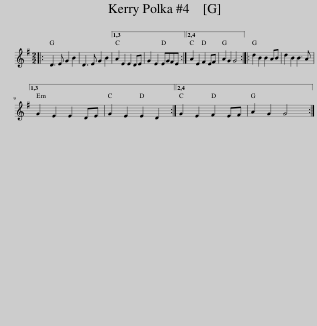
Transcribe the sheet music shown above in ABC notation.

X:1
L:1/8
M:2/2
I:linebreak $
K:G
V:1 treble
V:1
|: D3 E G2 B2 | D3 E G2 B2 |1,3 A2 E2 E2 DE | G2 E2 EGFE :|2,4 A2 E2 F2 EF | %5
 A2 G2 G4 :: d2 B2 B2 AB | d2 B2 B3 A |1,3$ G2 E2 E2 DE | G2 E2 E2 D2 :|2,4 %10
 G2 E2 F2 EF | A2 G2 G4 :| %12
